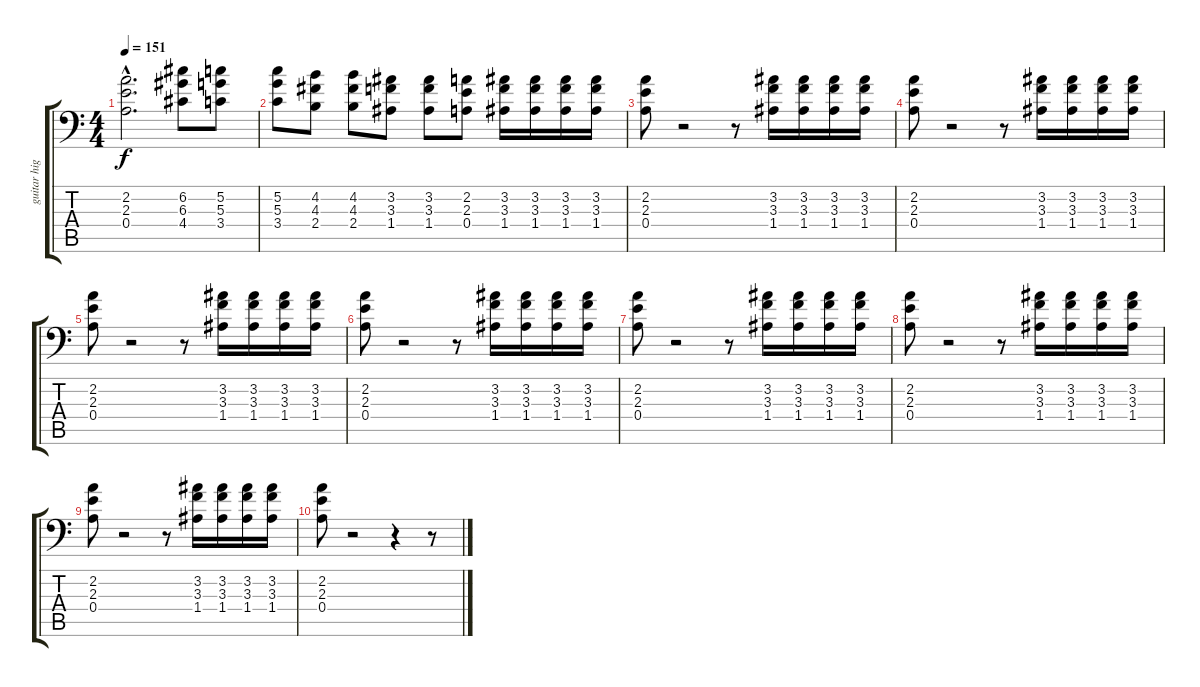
\track ("guitar high" "guitar hig") {instrument overdrivenguitar}
\staff {score tabs}
\tuning (B3 G3 D3 A2 E2 A1) {hide}
\ts (4 4)
\tempo 151
\clef f4
\ks c
(2.2{hac t} 2.3{hac t} 0.4{hac t}).2{d dy f} (6.2 6.3 4.4).8 (5.2 5.3 3.4).8 |
(5.2 5.3 3.4).8 (4.2 4.3 2.4).8 (4.2 4.3 2.4).8 (3.2 3.3 1.4).8 (3.2 3.3 1.4).8 (2.2 2.3 0.4).8 (3.2 3.3 1.4).16 (3.2 3.3 1.4).16 (3.2 3.3 1.4).16 (3.2 3.3 1.4).16 |
(2.2 2.3 0.4).8 r.2 r.8 (3.2 3.3 1.4).16 (3.2 3.3 1.4).16 (3.2 3.3 1.4).16 (3.2 3.3 1.4).16 |
(2.2 2.3 0.4).8 r.2 r.8 (3.2 3.3 1.4).16 (3.2 3.3 1.4).16 (3.2 3.3 1.4).16 (3.2 3.3 1.4).16 |
(2.2 2.3 0.4).8 r.2 r.8 (3.2 3.3 1.4).16 (3.2 3.3 1.4).16 (3.2 3.3 1.4).16 (3.2 3.3 1.4).16 |
(2.2 2.3 0.4).8 r.2 r.8 (3.2 3.3 1.4).16 (3.2 3.3 1.4).16 (3.2 3.3 1.4).16 (3.2 3.3 1.4).16 |
(2.2 2.3 0.4).8 r.2 r.8 (3.2 3.3 1.4).16 (3.2 3.3 1.4).16 (3.2 3.3 1.4).16 (3.2 3.3 1.4).16 |
(2.2 2.3 0.4).8 r.2 r.8 (3.2 3.3 1.4).16 (3.2 3.3 1.4).16 (3.2 3.3 1.4).16 (3.2 3.3 1.4).16 |
(2.2 2.3 0.4).8 r.2 r.8 (3.2 3.3 1.4).16 (3.2 3.3 1.4).16 (3.2 3.3 1.4).16 (3.2 3.3 1.4).16 |
(2.2 2.3 0.4).8 r.2 r.4 r.8
